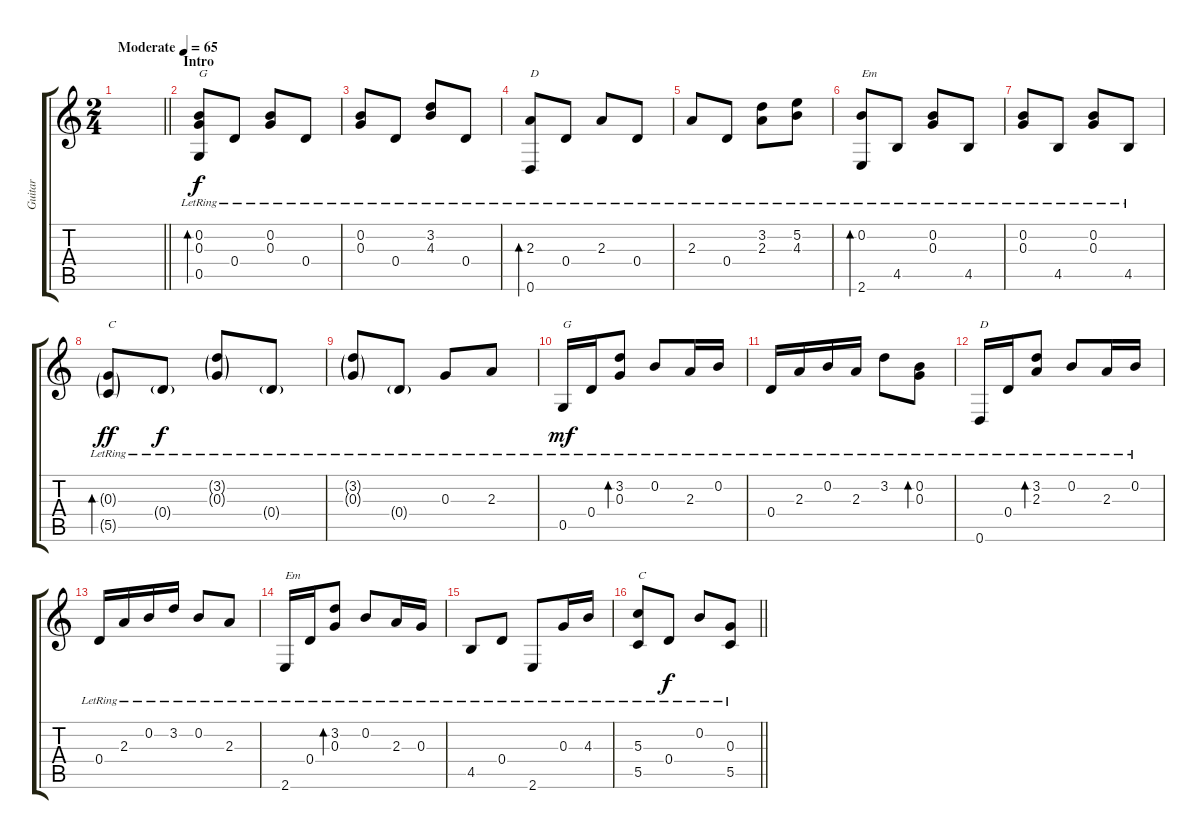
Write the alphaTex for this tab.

\track ("Guitar" "Guitar") {instrument acousticguitarsteel}
\staff {score tabs}
\tuning (E4 B3 G3 D3 G2 D2) {hide}
\ts (2 4)
\tempo (65 "Moderate")
\clef g2
\barLineRight lightlight
\ks c
|
\section ("" "Intro")
(0.2{lr} 0.3{lr} 0.5{lr}).8{bd 120 txt "G"} 0.4{lr}.8 (0.2{lr} 0.3{lr}).8 0.4{lr}.8 |
(0.2{lr} 0.3{lr}).8 0.4{lr}.8 (3.2{lr} 4.3{lr}).8 0.4{lr}.8 |
(2.3{lr} 0.6{lr}).8{bd 120 txt "D"} 0.4{lr}.8 2.3{lr}.8 0.4{lr}.8 |
2.3{lr}.8 0.4{lr}.8 (3.2{lr} 2.3{lr}).8 (5.2{lr} 4.3{lr}).8 |
(0.2{lr} 2.6{lr}).8{bd 120 txt "Em"} 4.5{lr}.8 (0.2{lr} 0.3{lr}).8 4.5{lr}.8 |
(0.2{lr} 0.3{lr}).8 4.5{lr}.8 (0.2{lr} 0.3{lr}).8 4.5{lr}.8 |
(0.3{g lr} 5.5{g lr}).8{bd 120 txt "C" dy ff} 0.4{g lr}.8{dy f} (3.2{g lr} 0.3{g lr}).8 0.4{g lr}.8 |
(3.2{g lr} 0.3{g lr}).8 0.4{g lr}.8 0.3{lr}.8 2.3{lr}.8 |
0.5{lr}.16{txt "G" dy mf} 0.4{lr}.16 (3.2{lr} 0.3{lr}).8{bd 120} 0.2{lr}.8 2.3{lr}.16 0.2{lr}.16 |
0.4{lr}.16 2.3{lr}.16 0.2{lr}.16 2.3{lr}.16 3.2{lr}.8 (0.2{lr} 0.3{lr}).8{bd 120} |
0.6{lr}.16{txt "D"} 0.4{lr}.16 (3.2{lr} 2.3{lr}).8{bd 120} 0.2{lr}.8 2.3{lr}.16 0.2{lr}.16 |
0.4{lr}.16 2.3{lr}.16 0.2{lr}.16 3.2{lr}.16 0.2{lr}.8 2.3{lr}.8 |
2.6{lr}.16{txt "Em"} 0.4{lr}.16 (3.2{lr} 0.3{lr}).8{bd 120} 0.2{lr}.8 2.3{lr}.16 0.3{lr}.16 |
4.5{lr}.8 0.4{lr}.8 2.6{lr}.8 0.3{lr}.16 4.3{lr}.16 |
\barLineRight lightlight
(5.3{lr} 5.5{lr}).8{txt "C"} 0.4{lr}.8{dy f} 0.2{lr}.8 (0.3{lr} 5.5{lr}).8
